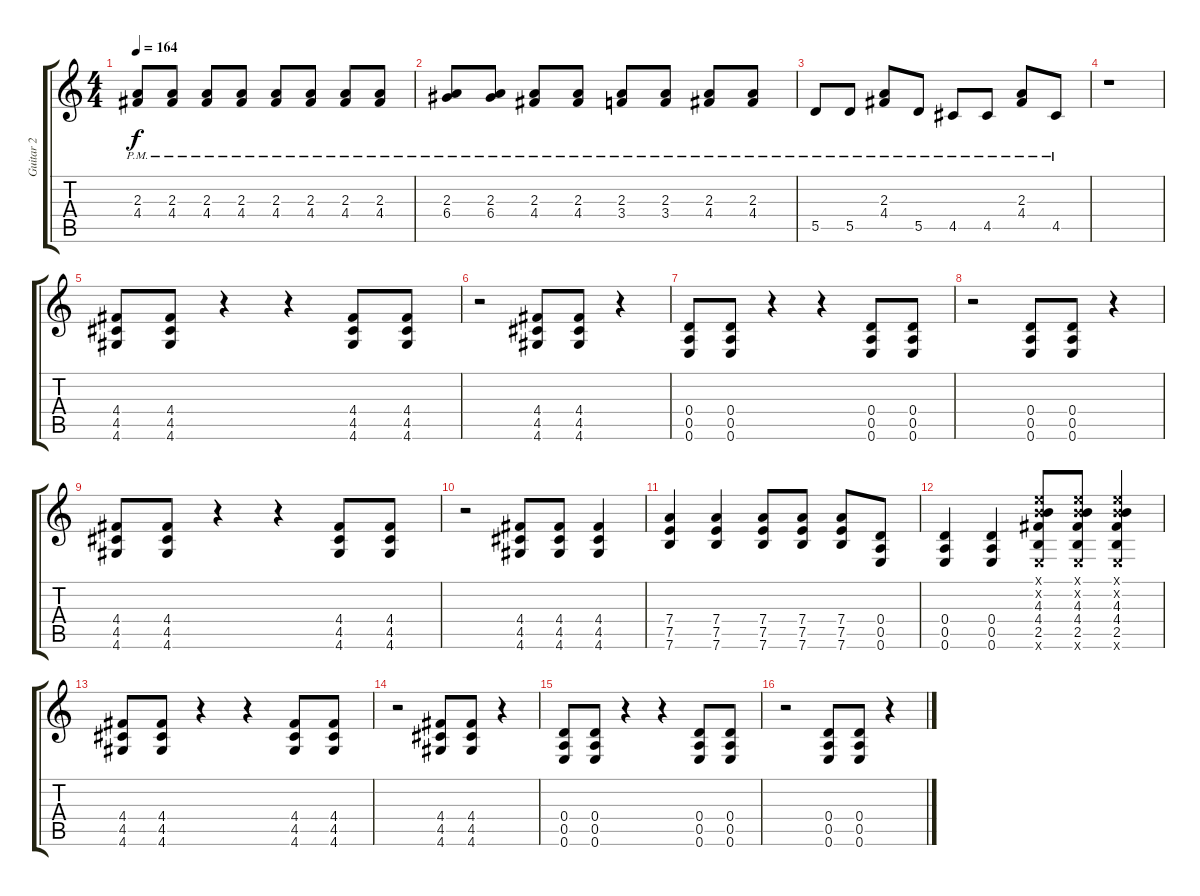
\track ("Guitar 2" "Guitar 2") {instrument overdrivenguitar}
\staff {score tabs}
\tuning (E4 B3 G3 D3 A2 E2) {hide}
\ts (4 4)
\tempo 164
\clef g2
\ks c
(2.3{pm} 4.4{pm}).8{dy f} (2.3{pm} 4.4{pm}).8 (2.3{pm} 4.4{pm}).8 (2.3{pm} 4.4{pm}).8 (2.3{pm} 4.4{pm}).8 (2.3{pm} 4.4{pm}).8 (2.3{pm} 4.4{pm}).8 (2.3{pm} 4.4{pm}).8 |
(2.3{pm} 6.4{pm}).8 (2.3{pm} 6.4{pm}).8 (2.3{pm} 4.4{pm}).8 (2.3{pm} 4.4{pm}).8 (2.3{pm} 3.4{pm}).8 (2.3{pm} 3.4{pm}).8 (2.3{pm} 4.4{pm}).8 (2.3{pm} 4.4{pm}).8 |
5.5{pm}.8 5.5{pm}.8 (2.3{pm} 4.4{pm}).8 5.5{pm}.8 4.5{pm}.8 4.5{pm}.8 (2.3{pm} 4.4{pm}).8 4.5{pm}.8 |
r.1 |
(4.4 4.5 4.6).8 (4.4 4.5 4.6).8 r.4 r.4 (4.4 4.5 4.6).8 (4.4 4.5 4.6).8 |
r.2 (4.4 4.5 4.6).8 (4.4 4.5 4.6).8 r.4 |
(0.4 0.5 0.6).8 (0.4 0.5 0.6).8 r.4 r.4 (0.4 0.5 0.6).8 (0.4 0.5 0.6).8 |
r.2 (0.4 0.5 0.6).8 (0.4 0.5 0.6).8 r.4 |
(4.4 4.5 4.6).8 (4.4 4.5 4.6).8 r.4 r.4 (4.4 4.5 4.6).8 (4.4 4.5 4.6).8 |
r.2 (4.4 4.5 4.6).8 (4.4 4.5 4.6).8 (4.4 4.5 4.6).4 |
(7.4 7.5 7.6).4 (7.4 7.5 7.6).4 (7.4 7.5 7.6).8 (7.4 7.5 7.6).8 (7.4 7.5 7.6).8 (0.4 0.5 0.6).8 |
(0.4 0.5 0.6).4 (0.4 0.5 0.6).4 (0.1{x} 0.2{x} 4.3 4.4 2.5 0.6{x}).8 (0.1{x} 0.2{x} 4.3 4.4 2.5 0.6{x}).8 (0.1{x} 0.2{x} 4.3 4.4 2.5 0.6{x}).4 |
(4.4 4.5 4.6).8 (4.4 4.5 4.6).8 r.4 r.4 (4.4 4.5 4.6).8 (4.4 4.5 4.6).8 |
r.2 (4.4 4.5 4.6).8 (4.4 4.5 4.6).8 r.4 |
(0.4 0.5 0.6).8 (0.4 0.5 0.6).8 r.4 r.4 (0.4 0.5 0.6).8 (0.4 0.5 0.6).8 |
r.2 (0.4 0.5 0.6).8 (0.4 0.5 0.6).8 r.4
